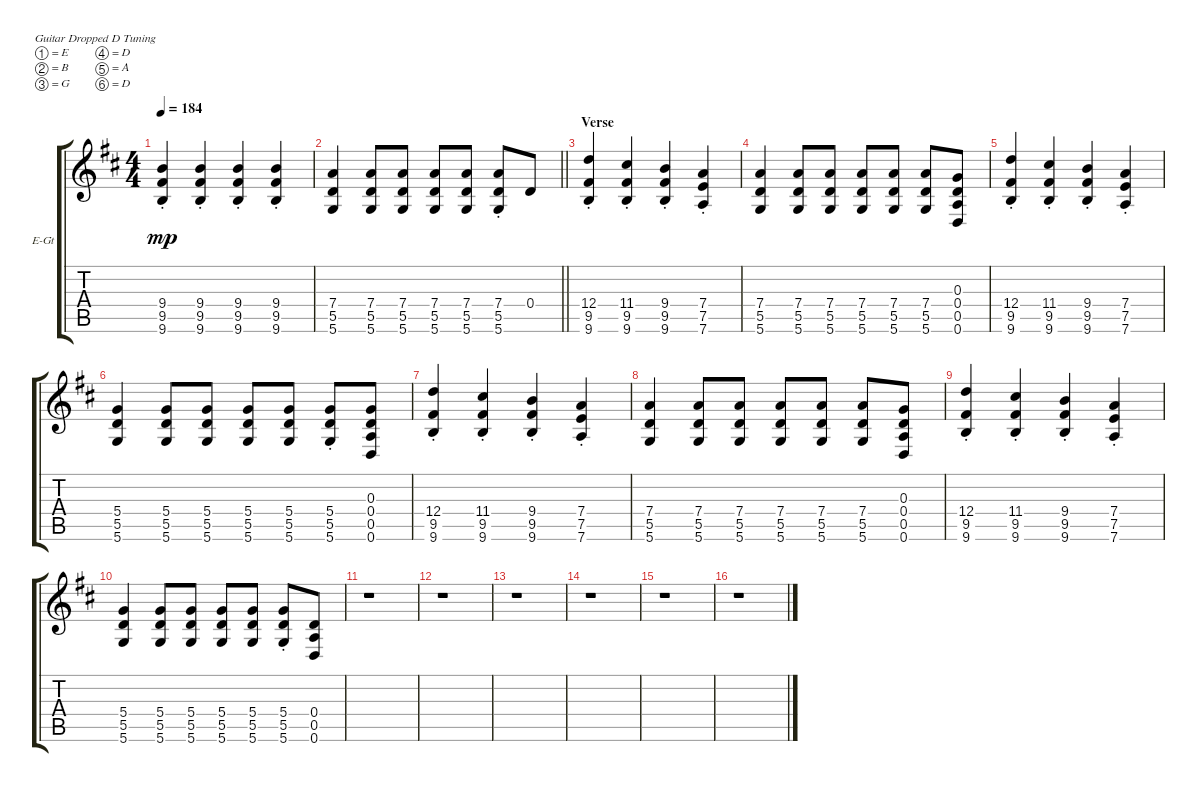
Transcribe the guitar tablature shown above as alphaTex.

\defaultSystemsLayout 4
\bracketExtendMode groupsimilarinstruments
\firstSystemTrackNameOrientation horizontal
\otherSystemsTrackNameOrientation horizontal
\track ("Guitar 2" "E-Gt") {instrument overdrivenguitar}
\staff {score tabs}
\tuning (E4 B3 G3 D3 A2 D2)
\ts (4 4)
\tempo 184
\clef g2
\ks d
(9.6{st} 9.5{st} 9.4{st}).4{dy mp} (9.6{st} 9.5{st} 9.4{st}).4 (9.6{st} 9.5{st} 9.4{st}).4 (9.6{st} 9.5{st} 9.4{st}).4 |
\barLineRight lightlight
(5.6 5.5 7.4).4 (5.6 5.5 7.4).8 (5.6 5.5 7.4).8 (5.6 5.5 7.4).8 (5.6 5.5 7.4).8 (5.6{st} 5.5{st} 7.4{st}).8 0.4.8 |
\section ("" "Verse")
(9.6{st} 9.5{st} 12.4{st}).4 (9.6{st} 9.5{st} 11.4{st}).4 (9.6{st} 9.5{st} 9.4{st}).4 (7.6{st} 7.5{st} 7.4{st}).4 |
(5.6 5.5 7.4).4 (5.6 5.5 7.4).8 (5.6 5.5 7.4).8 (5.6 5.5 7.4).8 (5.6 5.5 7.4).8 (5.6 5.5 7.4).8 (0.6 0.5 0.4 0.3).8 |
(9.6{st} 9.5{st} 12.4{st}).4 (9.6{st} 9.5{st} 11.4{st}).4 (9.6{st} 9.5{st} 9.4{st}).4 (7.6{st} 7.5{st} 7.4{st}).4 |
(5.6 5.5 5.4).4 (5.6 5.5 5.4).8 (5.6 5.5 5.4).8 (5.6 5.5 5.4).8 (5.6 5.5 5.4).8 (5.6{st} 5.5{st} 5.4{st}).8 (0.6 0.5 0.4 0.3).8 |
(9.6{st} 9.5{st} 12.4{st}).4 (9.6{st} 9.5{st} 11.4{st}).4 (9.6{st} 9.5{st} 9.4{st}).4 (7.6{st} 7.5{st} 7.4{st}).4 |
(5.6 5.5 7.4).4 (5.6 5.5 7.4).8 (5.6 5.5 7.4).8 (5.6 5.5 7.4).8 (5.6 5.5 7.4).8 (5.6 5.5 7.4).8 (0.6 0.5 0.4 0.3).8 |
(9.6{st} 9.5{st} 12.4{st}).4 (9.6{st} 9.5{st} 11.4{st}).4 (9.6{st} 9.5{st} 9.4{st}).4 (7.6{st} 7.5{st} 7.4{st}).4 |
(5.6 5.5 5.4).4 (5.6 5.5 5.4).8 (5.6 5.5 5.4).8 (5.6 5.5 5.4).8 (5.6 5.5 5.4).8 (5.6{st} 5.5{st} 5.4{st}).8 (0.6 0.5 0.4).8 |
r.1 |
r.1 |
r.1 |
r.1 |
r.1 |
r.1
